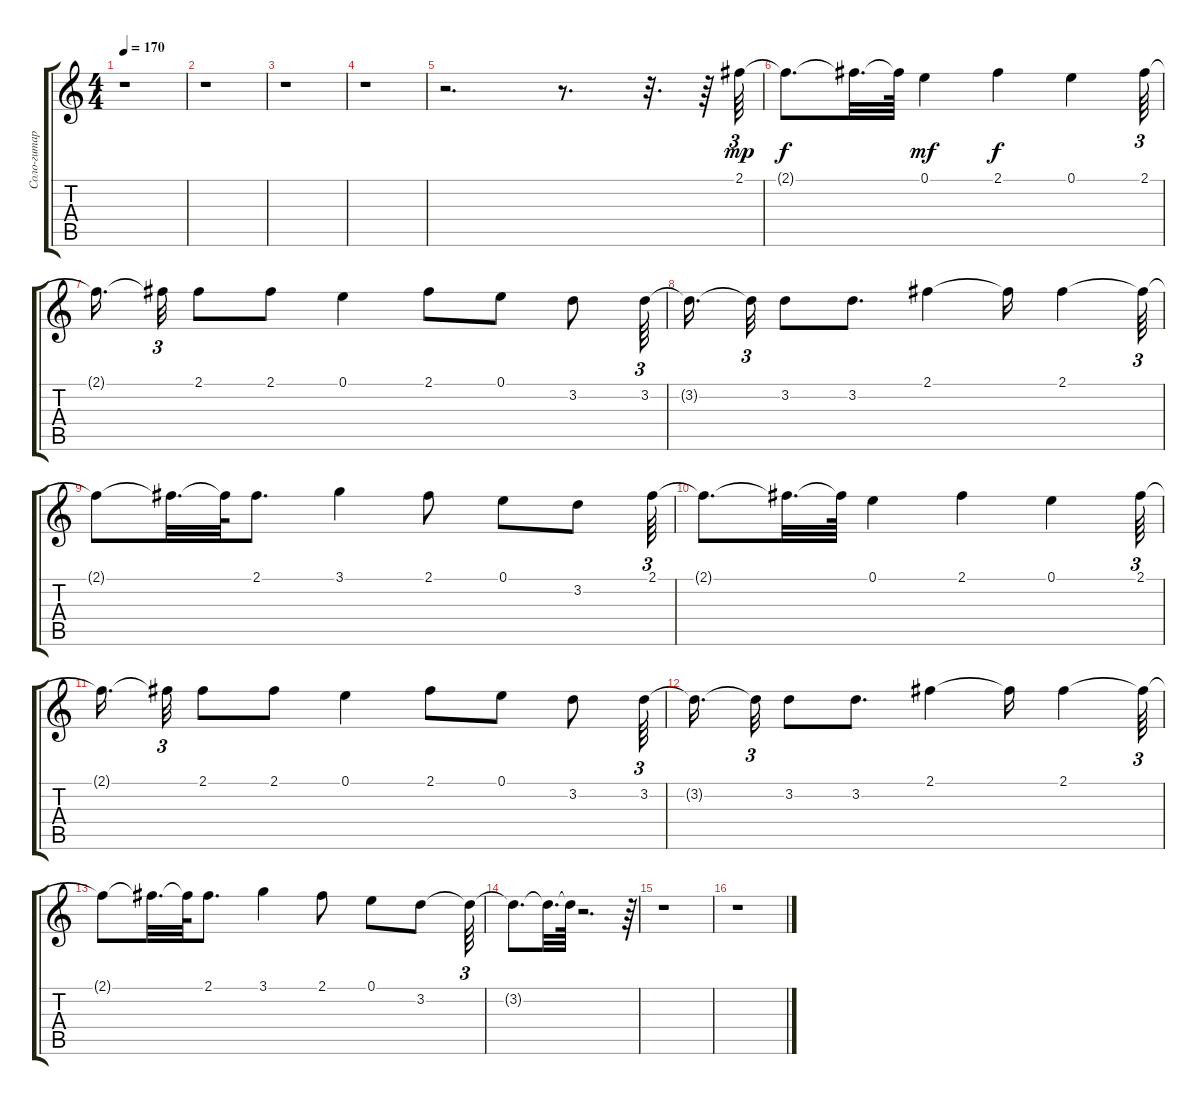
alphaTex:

\track ("Соло-гитара" "Соло-гитар") {instrument overdrivenguitar}
\staff {score tabs}
\tuning (E4 B3 G3 D3 A2 E2) {hide}
\ts (4 4)
\tempo 170
\clef g2
\ks c
r.1{dy mf} |
r.1 |
r.1 |
r.1 |
r.2{d} r.8{d} r.32{d} r.64 2.1.64{tu (3 2) dy mp volume 11} |
2.1{t}.8{d dy f} 2.1{t}.32{d} 2.1{t}.64 0.1.4{dy mf} 2.1.4{dy f} 0.1.4 2.1.64{tu (3 2)} |
2.1{t}.16{d beam splitsecondary} 2.1{t}.32{tu (3 2)} 2.1.8 2.1.8 0.1.4 2.1.8 0.1.8 3.2.8 3.2.64{tu (3 2)} |
3.2{t}.16{d beam splitsecondary} 3.2{t}.32{tu (3 2)} 3.2.8 3.2.8{d} 2.1.4 2.1{t}.16 2.1.4 2.1{t}.64{tu (3 2)} |
2.1{t}.8 2.1{t}.32{d} 2.1{t}.64 2.1.8{d} 3.1.4 2.1.8 0.1.8 3.2.8 2.1.64{tu (3 2)} |
2.1{t}.8{d} 2.1{t}.32{d} 2.1{t}.64 0.1.4 2.1.4 0.1.4 2.1.64{tu (3 2)} |
2.1{t}.16{d beam splitsecondary} 2.1{t}.32{tu (3 2)} 2.1.8 2.1.8 0.1.4 2.1.8 0.1.8 3.2.8 3.2.64{tu (3 2)} |
3.2{t}.16{d beam splitsecondary} 3.2{t}.32{tu (3 2)} 3.2.8 3.2.8{d} 2.1.4 2.1{t}.16 2.1.4 2.1{t}.64{tu (3 2)} |
2.1{t}.8 2.1{t}.32{d} 2.1{t}.64 2.1.8{d} 3.1.4 2.1.8 0.1.8 3.2.8 3.2{t}.64{tu (3 2)} |
3.2{t}.8{d} 3.2{t}.32{d} 3.2{t}.64 r.2{d} r.64{tu (3 2)} |
r.1 |
r.1
